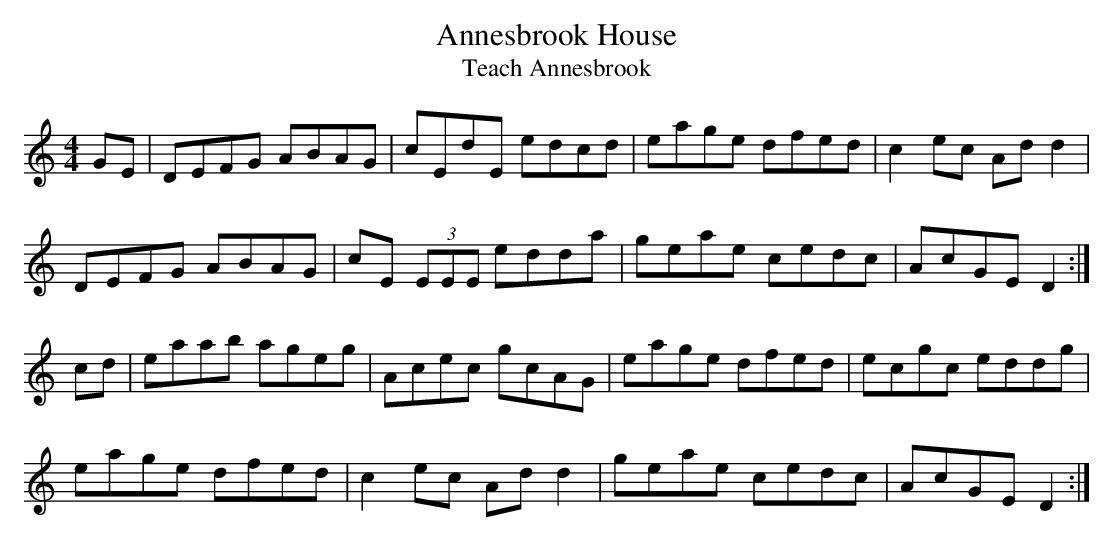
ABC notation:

X:1
T: Annesbrook House
T: Teach Annesbrook
L: 1/8
M: 4/4
K: C
GE|DEFG ABAG|cEdE edcd|eage dfed|c2 ec Ad d2|
DEFG ABAG|cE (3EEE edda|geae cedc|AcGE D2 :|
cd|eaab ageg|Acec gcAG|eage dfed|ecgc eddg|
eage dfed|c2 ec Ad d2|geae cedc|AcGE D2 :|
